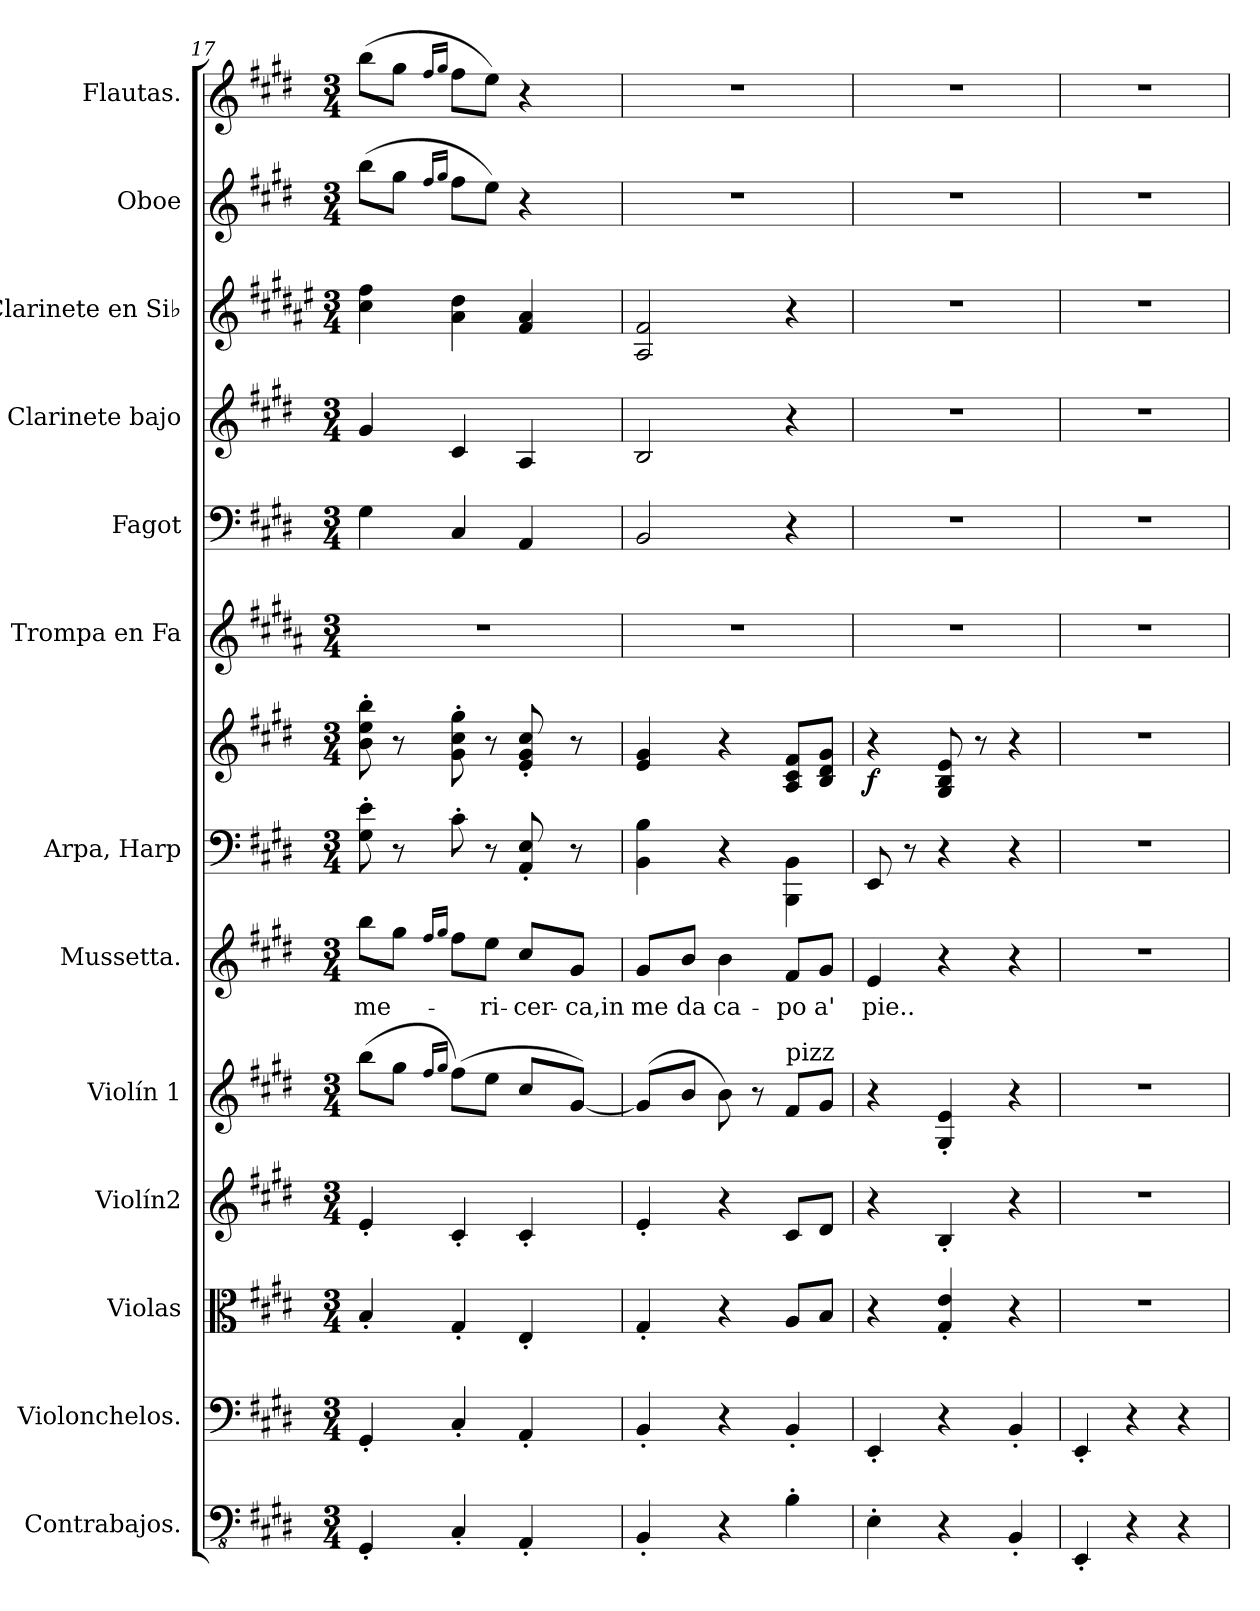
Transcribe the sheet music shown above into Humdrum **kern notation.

**kern	**kern	**kern	**kern	**kern	**kern	**text	**kern	**kern	**dynam	**kern	**kern	**kern	**kern	**kern	**kern
*part13	*part12	*part11	*part10	*part9	*part8	*part8	*part7	*part7	*part7	*part6	*part5	*part4	*part3	*part2	*part1
*staff14	*staff13	*staff12	*staff11	*staff10	*staff9	*staff9	*staff8	*staff7	*staff7/8	*staff6	*staff5	*staff4	*staff3	*staff2	*staff1
*I"Contrabajos.	*I"Violonchelos.	*I"Violas	*I"Violín2	*I"Violín 1	*I"Mussetta.	*	*I"Arpa, Harp	*	*	*I"Trompa en Fa	*I"Fagot	*I"Clarinete bajo	*I"Clarinete en Si♭	*I"Oboe	*I"Flautas.
*I'Cbs.	*I'Vc.	*I'Vlas.	*I'Vln.2	*I'Vln.1	*I'M.	*	*I'Arp.	*	*	*I'Trmp. Fa	*I'Fag.	*I'Cl. B.	*I'Cl. Si♭	*I'Ob.	*I'Fl.
*clefFv4	*clefF4	*clefC3	*clefG2	*clefG2	*clefG2	*	*clefF4	*clefG2	*	*clefG2	*clefF4	*clefG2	*clefG2	*clefG2	*clefG2
*	*	*	*	*	*	*	*	*	*	*ITrd4c7	*	*ITrd8c14	*ITrd1c2	*	*
*k[f#c#g#d#]	*k[f#c#g#d#]	*k[f#c#g#d#]	*k[f#c#g#d#]	*k[f#c#g#d#]	*k[f#c#g#d#]	*	*k[f#c#g#d#]	*k[f#c#g#d#]	*	*k[f#c#g#d#]	*k[f#c#g#d#]	*k[f#c#g#d#]	*k[f#c#g#d#]	*k[f#c#g#d#]	*k[f#c#g#d#]
*M3/4	*M3/4	*M3/4	*M3/4	*M3/4	*M3/4	*	*M3/4	*M3/4	*	*M3/4	*M3/4	*M3/4	*M3/4	*M3/4	*M3/4
=17	=17	=17	=17	=17	=17	=17	=17	=17	=17	=17	=17	=17	=17	=17	=17
4GGG#'/	4GG#'/	4B'/	4e'/	(8bb\L	8bb\L	me-	8G#\' 8e\'	8b\' 8ee\' 8bb\'	.	2.r	4G#\	4G#/	4b\ 4ee\	(8bb\L	(8bb\L
.	.	.	.	8gg#\J	8gg#\J	.	8r	8r	.	.	.	.	.	8gg#\J	8gg#\J
.	.	.	.	16qff#/LL	16qff#/LL	.	.	.	.	.	.	.	.	16qff#/LL	16qff#/LL
.	.	.	.	16qgg#/JJ	16qgg#/JJ	.	.	.	.	.	.	.	.	16qgg#/JJ	16qgg#/JJ
4CC#'/	4C#'/	4G#'/	4c#'/	(8ff#\L)	8ff#\L	.	8c#'\	8g#\' 8cc#\' 8gg#\'	.	.	4C#/	4C#/	4g#\ 4cc#\	8ff#\L	8ff#\L
.	.	.	.	8ee\J	8ee\J	-ri-	8r	8r	.	.	.	.	.	8ee\J)	8ee\J)
4AAA'/	4AA'/	4E'/	4c#'/	8cc#/L	8cc#/L	-cer-	8AA/' 8E/'	8e/' 8g#/' 8cc#/'	.	.	4AA/	4AA/	4e/ 4g#/	4r	4r
.	.	.	.	[8g#/J)	8g#/J	-ca,in	8r	8r	.	.	.	.	.	.	.
=18	=18	=18	=18	=18	=18	=18	=18	=18	=18	=18	=18	=18	=18	=18	=18
4BBB'/	4BB'/	4G#'/	4e'/	(8g#/L]	8g#/L	me	4BB\ 4B\	4e/ 4g#/	.	2.r	2BB/	2BB/	2G#/ 2e/	2.r	2.r
.	.	.	.	8b/J	8b/J	da	.	.	.	.	.	.	.	.	.
4r	4r	4r	4r	8b\)	4b\	ca-	4r	4r	.	.	.	.	.	.	.
.	.	.	.	8r	.	.	.	.	.	.	.	.	.	.	.
!	!	!	!	!LO:TX:a:t=pizz	!	!	!	!	!	!	!	!	!	!	!
4BB'\	4BB'/	8A/L	8c#/L	8f#/L	8f#/L	-po	4BBB\ 4BB\	8A/ 8c#/ 8f#/L	.	.	4r	4r	4r	.	.
.	.	8B/J	8d#/J	8g#/J	8g#/J	a'	.	8B/ 8d#/ 8g#/J	.	.	.	.	.	.	.
=19	=19	=19	=19	=19	=19	=19	=19	=19	=19	=19	=19	=19	=19	=19	=19
!	!	!	!	!	!	!	!	!	!LO:DY:b	!	!	!	!	!	!
4EE'\	4EE'/	4r	4r	4r	4e/	pie..	8EE/	4r	f	2.r	2.r	2.r	2.r	2.r	2.r
.	.	.	.	.	.	.	8r	.	.	.	.	.	.	.	.
4r	4r	4G#/' 4e/'	4B'/	4G#/' 4e/'	4r	.	4r	8G#/ 8B/ 8e/	.	.	.	.	.	.	.
.	.	.	.	.	.	.	.	8r	.	.	.	.	.	.	.
4BBB'/	4BB'/	4r	4r	4r	4r	.	4r	4r	.	.	.	.	.	.	.
!!LO:PB:g=z
=20	=20	=20	=20	=20	=20	=20	=20	=20	=20	=20	=20	=20	=20	=20	=20
4EEE'/	4EE'/	2.r	2.r	2.r	2.r	.	2.r	2.r	.	2.r	2.r	2.r	2.r	2.r	2.r
4r	4r	.	.	.	.	.	.	.	.	.	.	.	.	.	.
4r	4r	.	.	.	.	.	.	.	.	.	.	.	.	.	.
=	=	=	=	=	=	=	=	=	=	=	=	=	=	=	=
*-	*-	*-	*-	*-	*-	*-	*-	*-	*-	*-	*-	*-	*-	*-	*-
